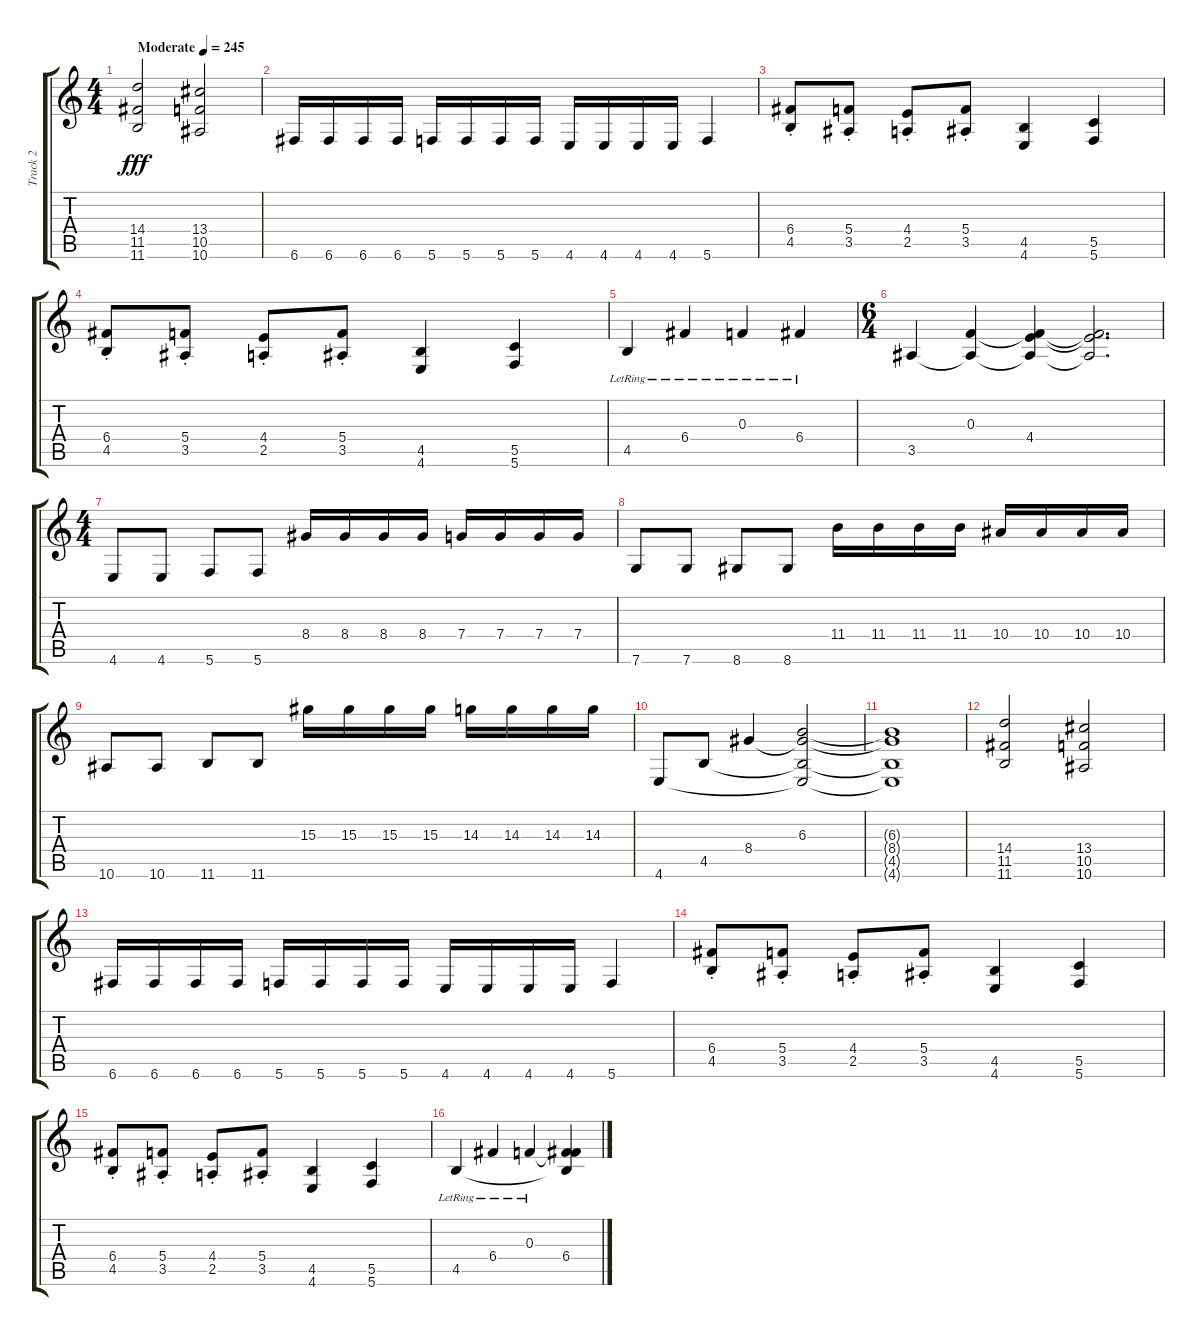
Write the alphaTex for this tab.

\track ("Track 2" "Track 2") {instrument distortionguitar}
\staff {score tabs}
\tuning (D4 A3 F3 C3 G2 C2) {hide}
\ts (4 4)
\tempo (245 "Moderate")
\clef g2
\ks c
(14.4 11.5 11.6).2{dy fff instrument distortionguitar} (13.4 10.5 10.6).2 |
6.6.16 6.6.16 6.6.16 6.6.16 5.6.16 5.6.16 5.6.16 5.6.16 4.6.16 4.6.16 4.6.16 4.6.16 5.6.4 |
(6.4{st} 4.5{st}).8 (5.4{st} 3.5{st}).8 (4.4{st} 2.5{st}).8 (5.4{st} 3.5{st}).8 (4.5 4.6).4 (5.5 5.6).4 |
(6.4{st} 4.5{st}).8 (5.4{st} 3.5{st}).8 (4.4{st} 2.5{st}).8 (5.4{st} 3.5{st}).8 (4.5 4.6).4 (5.5 5.6).4 |
4.5{lr}.4 6.4{lr}.4 0.3{lr}.4 6.4{lr}.4 |
\ts (6 4)
3.5.4 (0.3 3.5{t}).4 (0.3{t} 4.4 3.5{t}).4 (0.3{t} 4.4{t} 3.5{t}).2{d} |
\ts (4 4)
4.6.8 4.6.8 5.6.8 5.6.8 8.4.16 8.4.16 8.4.16 8.4.16 7.4.16 7.4.16 7.4.16 7.4.16 |
7.6.8 7.6.8 8.6.8 8.6.8 11.4.16 11.4.16 11.4.16 11.4.16 10.4.16 10.4.16 10.4.16 10.4.16 |
10.6.8 10.6.8 11.6.8 11.6.8 15.3.16 15.3.16 15.3.16 15.3.16 14.3.16 14.3.16 14.3.16 14.3.16 |
4.6.8 4.5.8 8.4.4 (6.3 8.4{t} 4.5{t} 4.6{t}).2 |
(6.3{t} 8.4{t} 4.5{t} 4.6{t}).1 |
(14.4 11.5 11.6).2 (13.4 10.5 10.6).2 |
6.6.16 6.6.16 6.6.16 6.6.16 5.6.16 5.6.16 5.6.16 5.6.16 4.6.16 4.6.16 4.6.16 4.6.16 5.6.4 |
(6.4{st} 4.5{st}).8 (5.4{st} 3.5{st}).8 (4.4{st} 2.5{st}).8 (5.4{st} 3.5{st}).8 (4.5 4.6).4 (5.5 5.6).4 |
(6.4{st} 4.5{st}).8 (5.4{st} 3.5{st}).8 (4.4{st} 2.5{st}).8 (5.4{st} 3.5{st}).8 (4.5 4.6).4 (5.5 5.6).4 |
4.5{lr}.4 6.4{lr}.4 0.3{lr}.4 (0.3{t} 6.4 4.5{t}).4
